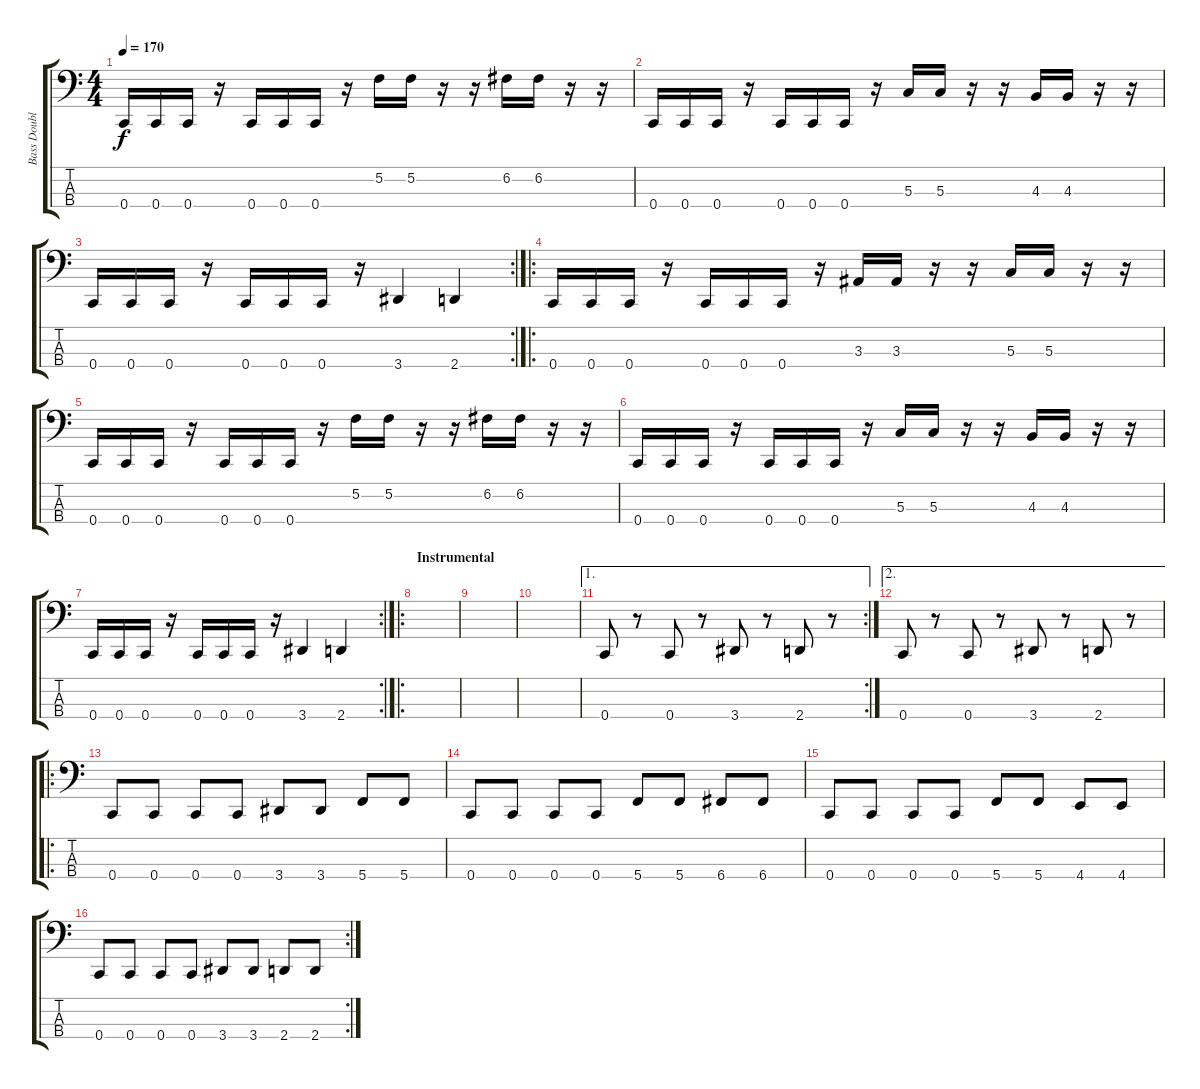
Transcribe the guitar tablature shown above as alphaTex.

\track ("Bass Double" "Bass Doubl") {instrument slapbass1}
\staff {score tabs}
\tuning (F2 C2 G1 C1) {hide}
\ts (4 4)
\tempo 170
\clef f4
\ks c
0.4.16{dy f} 0.4.16 0.4.16 r.16 0.4.16 0.4.16 0.4.16 r.16 5.2.16 5.2.16 r.16 r.16 6.2.16 6.2.16 r.16 r.16 |
0.4.16 0.4.16 0.4.16 r.16 0.4.16 0.4.16 0.4.16 r.16 5.3.16 5.3.16 r.16 r.16 4.3.16 4.3.16 r.16 r.16 |
\rc 2
0.4.16 0.4.16 0.4.16 r.16 0.4.16 0.4.16 0.4.16 r.16 3.4.4 2.4.4 |
\ro
0.4.16 0.4.16 0.4.16 r.16 0.4.16 0.4.16 0.4.16 r.16 3.3.16 3.3.16 r.16 r.16 5.3.16 5.3.16 r.16 r.16 |
0.4.16 0.4.16 0.4.16 r.16 0.4.16 0.4.16 0.4.16 r.16 5.2.16 5.2.16 r.16 r.16 6.2.16 6.2.16 r.16 r.16 |
0.4.16 0.4.16 0.4.16 r.16 0.4.16 0.4.16 0.4.16 r.16 5.3.16 5.3.16 r.16 r.16 4.3.16 4.3.16 r.16 r.16 |
\rc 2
0.4.16 0.4.16 0.4.16 r.16 0.4.16 0.4.16 0.4.16 r.16 3.4.4 2.4.4 |
\ro
\section ("" "Instrumental")
|
|
|
\ae 1
\rc 2
0.4.8 r.8 0.4.8 r.8 3.4.8 r.8 2.4.8 r.8 |
\ae 2
0.4.8 r.8 0.4.8 r.8 3.4.8 r.8 2.4.8 r.8 |
\ro
0.4.8 0.4.8 0.4.8 0.4.8 3.4.8 3.4.8 5.4.8 5.4.8 |
0.4.8 0.4.8 0.4.8 0.4.8 5.4.8 5.4.8 6.4.8 6.4.8 |
0.4.8 0.4.8 0.4.8 0.4.8 5.4.8 5.4.8 4.4.8 4.4.8 |
\rc 2
0.4.8 0.4.8 0.4.8 0.4.8 3.4.8 3.4.8 2.4.8 2.4.8
